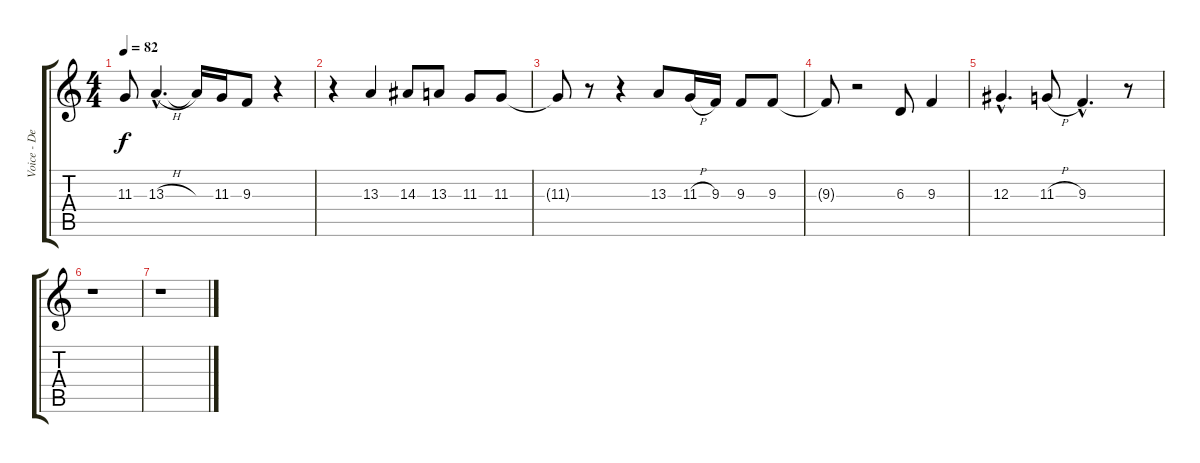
\track ("Voice - Dexter" "Voice - De") {instrument cello}
\staff {score tabs}
\tuning (F4 C4 Ab3 Eb3 Bb2 F2) {hide}
\ts (4 4)
\tempo 82
\clef g2
\ks c
11.3{t}.8{dy f} 13.3{h hac}.4{d} 13.3{t}.16 11.3.16 9.3.8 r.4 |
r.4 13.3.4 14.3.8 13.3.8 11.3.8 11.3.8 |
11.3{t}.8 r.8 r.4 13.3.8 11.3{h}.16 9.3.16 9.3.8 9.3.8 |
9.3{t}.8 r.2 6.3.8 9.3.4 |
12.3{hac}.4{d} 11.3{h}.8 9.3{hac}.4{d} r.8 |
r.1 |
r.1
